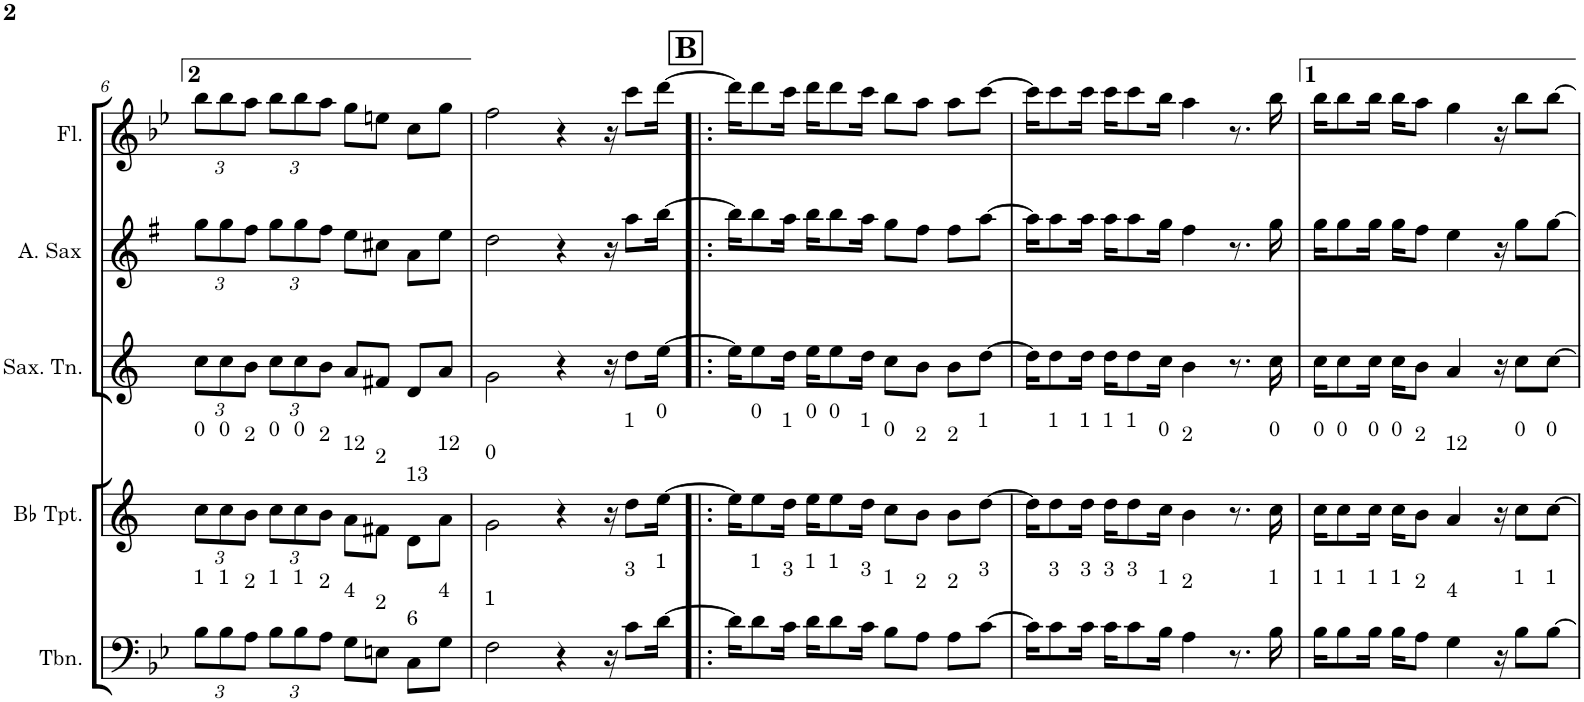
**kern	**kern	**kern	**kern	**kern
*part5	*part4	*part3	*part2	*part1
*staff5	*staff4	*staff3	*staff2	*staff1
*I"Trombone	*I"Bb Trumpet	*I"Saxofone Tenor	*I"Saxofone Alto	*I"Flauta Transversal
*I'Tbn.	*I'Bb Tpt.	*I'Sax. Tn.	*	*I'Fl.
!!LO:PB:g=z
*clefF4	*clefG2	*clefG2	*clefG2	*clefG2
*	*Trd1c2	*Trd8c14	*Trd5c9	*
*k[b-e-]	*k[]	*k[]	*k[f#]	*k[b-e-]
*M4/4	*M4/4	*M4/4	*M4/4	*M4/4
*Xbrackettup	*Xbrackettup	*Xbrackettup	*Xbrackettup	*Xbrackettup
=6	=6	=6	=6	=6
!	!LO:TX:a:t=0	!	!	!
!LO:TX:a:t=1	!	!	!	!
12B-\L	12cc\L	12cc\L	12gg\L	12bb-\L
!	!LO:TX:a:t=0	!	!	!
!LO:TX:a:t=1	!	!	!	!
12B-\	12cc\	12cc\	12gg\	12bb-\
!	!LO:TX:a:t=2	!	!	!
!LO:TX:a:t=2	!	!	!	!
12A\J	12b\J	12b\J	12ff#\J	12aa\J
!	!LO:TX:a:t=0	!	!	!
!LO:TX:a:t=1	!	!	!	!
12B-\L	12cc\L	12cc\L	12gg\L	12bb-\L
!	!LO:TX:a:t=0	!	!	!
!LO:TX:a:t=1	!	!	!	!
12B-\	12cc\	12cc\	12gg\	12bb-\
!	!LO:TX:a:t=2	!	!	!
!LO:TX:a:t=2	!	!	!	!
12A\J	12b\J	12b\J	12ff#\J	12aa\J
!	!LO:TX:a:t=12	!	!	!
!LO:TX:a:t=4	!	!	!	!
8G\L	8a\L	8a/L	8ee\L	8gg\L
!	!LO:TX:a:t=2	!	!	!
!LO:TX:a:t=2	!	!	!	!
8En\J	8f#X\J	8f#X/J	8cc#X\J	8een\J
!	!LO:TX:a:t=13	!	!	!
!LO:TX:a:t=6	!	!	!	!
8C\L	8d\L	8d/L	8a\L	8cc\L
!	!LO:TX:a:t=12	!	!	!
!LO:TX:a:t=4	!	!	!	!
8G\J	8a\J	8a/J	8ee\J	8gg\J
=7	=7	=7	=7	=7
!	!LO:TX:a:t=0	!	!	!
!LO:TX:a:t=1	!	!	!	!
2F\	2g\	2g\	2dd\	2ff\
4r	4r	4r	4r	4r
16r	16r	16r	16r	16r
!	!LO:TX:a:t=1	!	!	!
!LO:TX:a:t=3	!	!	!	!
8c\L	8dd\L	8dd\L	8aa\L	8ccc\L
!	!LO:TX:a:t=0	!	!	!
!LO:TX:a:t=1	!	!	!	!
[16d\Jk	[16ee\Jk	[16ee\Jk	[16bb\Jk	[16ddd\Jk
!!LO:REH:place=s1:a:B:cj:fs=14:t=B
=8!|:	=8!|:	=8!|:	=8!|:	=8!|:
16d\KL]	16ee\KL]	16ee\KL]	16bb\KL]	16ddd\KL]
!	!LO:TX:a:t=0	!	!	!
!LO:TX:a:t=1	!	!	!	!
8d\	8ee\	8ee\	8bb\	8ddd\
!	!LO:TX:a:t=1	!	!	!
!LO:TX:a:t=3	!	!	!	!
16c\Jk	16dd\Jk	16dd\Jk	16aa\Jk	16ccc\Jk
!	!LO:TX:a:t=0	!	!	!
!LO:TX:a:t=1	!	!	!	!
16d\KL	16ee\KL	16ee\KL	16bb\KL	16ddd\KL
!	!LO:TX:a:t=0	!	!	!
!LO:TX:a:t=1	!	!	!	!
8d\	8ee\	8ee\	8bb\	8ddd\
!	!LO:TX:a:t=1	!	!	!
!LO:TX:a:t=3	!	!	!	!
16c\Jk	16dd\Jk	16dd\Jk	16aa\Jk	16ccc\Jk
!	!LO:TX:a:t=0	!	!	!
!LO:TX:a:t=1	!	!	!	!
8B-\L	8cc\L	8cc\L	8gg\L	8bb-\L
!	!LO:TX:a:t=2	!	!	!
!LO:TX:a:t=2	!	!	!	!
8A\J	8b\J	8b\J	8ff#\J	8aa\J
!	!LO:TX:a:t=2	!	!	!
!LO:TX:a:t=2	!	!	!	!
8A\L	8b\L	8b\L	8ff#\L	8aa\L
!	!LO:TX:a:t=1	!	!	!
!LO:TX:a:t=3	!	!	!	!
[8c\J	[8dd\J	[8dd\J	[8aa\J	[8ccc\J
=9	=9	=9	=9	=9
16c\KL]	16dd\KL]	16dd\KL]	16aa\KL]	16ccc\KL]
!	!LO:TX:a:t=1	!	!	!
!LO:TX:a:t=3	!	!	!	!
8c\	8dd\	8dd\	8aa\	8ccc\
!	!LO:TX:a:t=1	!	!	!
!LO:TX:a:t=3	!	!	!	!
16c\Jk	16dd\Jk	16dd\Jk	16aa\Jk	16ccc\Jk
!	!LO:TX:a:t=1	!	!	!
!LO:TX:a:t=3	!	!	!	!
16c\KL	16dd\KL	16dd\KL	16aa\KL	16ccc\KL
!	!LO:TX:a:t=1	!	!	!
!LO:TX:a:t=3	!	!	!	!
8c\	8dd\	8dd\	8aa\	8ccc\
!	!LO:TX:a:t=0	!	!	!
!LO:TX:a:t=1	!	!	!	!
16B-\Jk	16cc\Jk	16cc\Jk	16gg\Jk	16bb-\Jk
!	!LO:TX:a:t=2	!	!	!
!LO:TX:a:t=2	!	!	!	!
4A\	4b\	4b\	4ff#\	4aa\
8.r	8.r	8.r	8.r	8.r
!	!LO:TX:a:t=0	!	!	!
!LO:TX:a:t=1	!	!	!	!
16B-\	16cc\	16cc\	16gg\	16bb-\
=10	=10	=10	=10	=10
!	!LO:TX:a:t=0	!	!	!
!LO:TX:a:t=1	!	!	!	!
16B-\KL	16cc\KL	16cc\KL	16gg\KL	16bb-\KL
!	!LO:TX:a:t=0	!	!	!
!LO:TX:a:t=1	!	!	!	!
8B-\	8cc\	8cc\	8gg\	8bb-\
!	!LO:TX:a:t=0	!	!	!
!LO:TX:a:t=1	!	!	!	!
16B-\Jk	16cc\Jk	16cc\Jk	16gg\Jk	16bb-\Jk
!	!LO:TX:a:t=0	!	!	!
!LO:TX:a:t=1	!	!	!	!
16B-\KL	16cc\KL	16cc\KL	16gg\KL	16bb-\KL
!	!LO:TX:a:t=2	!	!	!
!LO:TX:a:t=2	!	!	!	!
8A\J	8b\J	8b\J	8ff#\J	8aa\J
!	!LO:TX:a:t=12	!	!	!
!LO:TX:a:t=4	!	!	!	!
4G\	4a/	4a/	4ee\	4gg\
16r	16r	16r	16r	16r
!	!LO:TX:a:t=0	!	!	!
!LO:TX:a:t=1	!	!	!	!
8B-\L	8cc\L	8cc\L	8gg\L	8bb-\L
!	!LO:TX:a:t=0	!	!	!
!LO:TX:a:t=1	!	!	!	!
[8B-\J	[8cc\J	[8cc\J	[8gg\J	[8bb-\J
=	=	=	=	=
*-	*-	*-	*-	*-
